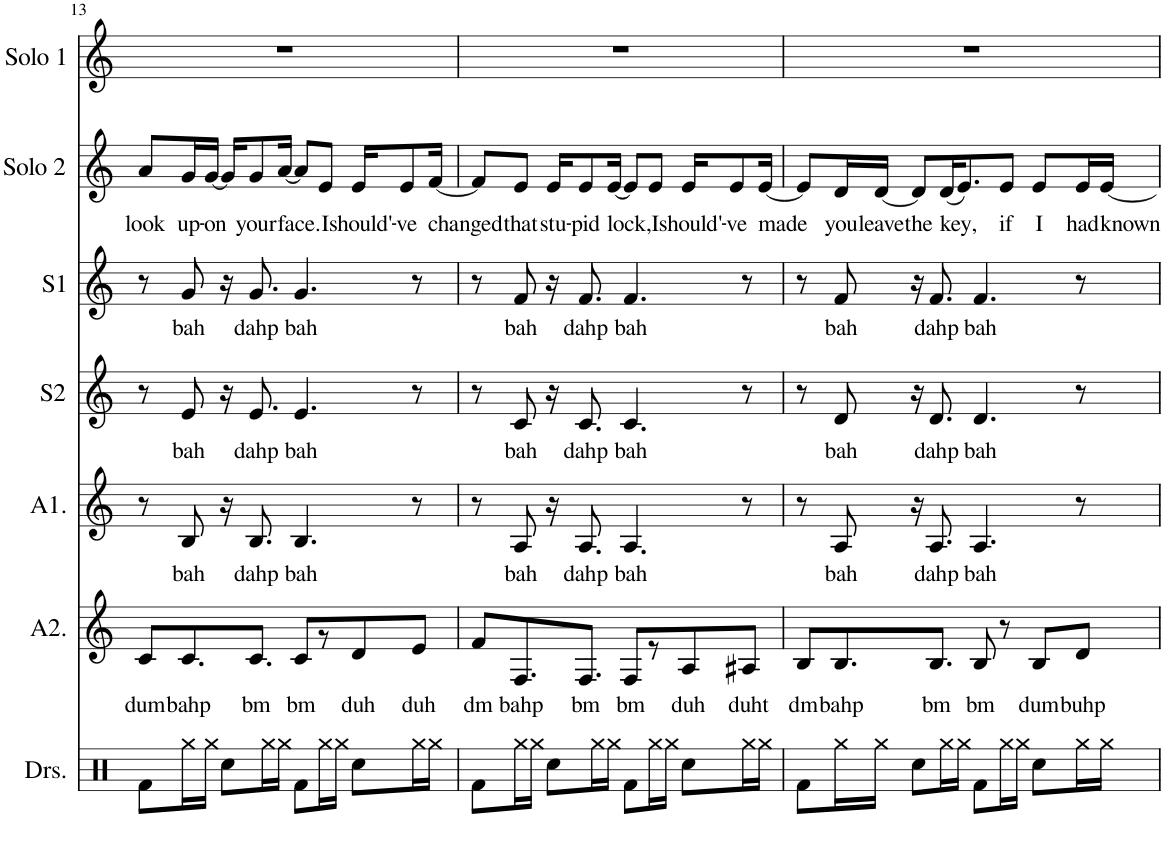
**kern	**kern	**text	**kern	**text	**kern	**text	**kern	**text	**kern	**text	**kern
*part7	*part6	*part6	*part5	*part5	*part4	*part4	*part3	*part3	*part2	*part2	*part1
*staff7	*staff6	*staff6	*staff5	*staff5	*staff4	*staff4	*staff3	*staff3	*staff2	*staff2	*staff1
*I"Drumset	*I"Alto 2	*	*I"Alto 1	*	*I"Soprano 2	*	*I"Soprano 1	*	*I"Solo 2	*	*I"Solo 1
*I'Drs.	*I'A2.	*	*I'A1.	*	*I'S2	*	*I'S1	*	*I'Solo 2	*	*I'Solo 1
!!LO:PB:g=z
*clefX	*clefG2	*	*clefG2	*	*clefG2	*	*clefG2	*	*clefG2	*	*clefG2
*k[]	*k[]	*	*k[]	*	*k[]	*	*k[]	*	*k[]	*	*k[]
*M4/4	*M4/4	*	*M4/4	*	*M4/4	*	*M4/4	*	*M4/4	*	*M4/4
=13	=13	=13	=13	=13	=13	=13	=13	=13	=13	=13	=13
!	!	!LO:LY:b	!	!	!	!	!	!	!	!LO:LY:b	!
8Rf\L	8c/L	dum	8r	.	8r	.	8r	.	8a/L	look	1r
!	!	!LO:LY:b	!	!LO:LY:b	!	!LO:LY:b	!	!LO:LY:b	!	!LO:LY:b	!
16Rgg\L	8.c/	bahp	8B/	bah	8e/	bah	8g/	bah	16g/L	up-	.
!	!	!	!	!	!	!	!	!	!	!LO:LY:b	!
16Rgg\JJ	.	.	.	.	.	.	.	.	[16g/JJ	-on	.
8Rcc\L	.	.	16r	.	16r	.	16r	.	16g/KL]	.	.
!	!	!LO:LY:b	!	!LO:LY:b	!	!LO:LY:b	!	!LO:LY:b	!	!LO:LY:b	!
.	8.c/J	bm	8.B/	dahp	8.e/	dahp	8.g/	dahp	8g/	your	.
16Rgg\L	.	.	.	.	.	.	.	.	.	.	.
!	!	!	!	!	!	!	!	!	!	!LO:LY:b	!
16Rgg\JJ	.	.	.	.	.	.	.	.	[16a/Jk	face.	.
!	!	!LO:LY:b	!	!LO:LY:b	!	!LO:LY:b	!	!LO:LY:b	!	!	!
8Rf\L	8c/L	bm	4.B/	bah	4.e/	bah	4.g/	bah	8a/L]	.	.
!	!	!	!	!	!	!	!	!	!	!LO:LY:b	!
16Rgg\L	8r	.	.	.	.	.	.	.	8e/J	I	.
16Rgg\JJ	.	.	.	.	.	.	.	.	.	.	.
!	!	!LO:LY:b	!	!	!	!	!	!	!	!LO:LY:b	!
8Rcc\L	8d/	duh	.	.	.	.	.	.	16e/KL	should'-	.
!	!	!	!	!	!	!	!	!	!	!LO:LY:b	!
.	.	.	.	.	.	.	.	.	8e/	-ve	.
!	!	!LO:LY:b	!	!	!	!	!	!	!	!	!
16Rgg\L	8e/J	duh	8r	.	8r	.	8r	.	.	.	.
!	!	!	!	!	!	!	!	!	!	!LO:LY:b	!
16Rgg\JJ	.	.	.	.	.	.	.	.	[16f/Jk	changed	.
=14	=14	=14	=14	=14	=14	=14	=14	=14	=14	=14	=14
!	!	!LO:LY:b	!	!	!	!	!	!	!	!	!
8Rf\L	8f/L	dm	8r	.	8r	.	8r	.	8f/L]	.	1r
!	!	!LO:LY:b	!	!LO:LY:b	!	!LO:LY:b	!	!LO:LY:b	!	!LO:LY:b	!
16Rgg\L	8.F/	bahp	8A/	bah	8c/	bah	8f/	bah	8e/J	that	.
16Rgg\JJ	.	.	.	.	.	.	.	.	.	.	.
!	!	!	!	!	!	!	!	!	!	!LO:LY:b	!
8Rcc\L	.	.	16r	.	16r	.	16r	.	16e/KL	stu-	.
!	!	!LO:LY:b	!	!LO:LY:b	!	!LO:LY:b	!	!LO:LY:b	!	!LO:LY:b	!
.	8.F/J	bm	8.A/	dahp	8.c/	dahp	8.f/	dahp	8e/	-pid	.
16Rgg\L	.	.	.	.	.	.	.	.	.	.	.
!	!	!	!	!	!	!	!	!	!	!LO:LY:b	!
16Rgg\JJ	.	.	.	.	.	.	.	.	[16e/Jk	lock,	.
!	!	!LO:LY:b	!	!LO:LY:b	!	!LO:LY:b	!	!LO:LY:b	!	!	!
8Rf\L	8F/L	bm	4.A/	bah	4.c/	bah	4.f/	bah	8e/L]	.	.
!	!	!	!	!	!	!	!	!	!	!LO:LY:b	!
16Rgg\L	8r	.	.	.	.	.	.	.	8e/J	I	.
16Rgg\JJ	.	.	.	.	.	.	.	.	.	.	.
!	!	!LO:LY:b	!	!	!	!	!	!	!	!LO:LY:b	!
8Rcc\L	8A/	duh	.	.	.	.	.	.	16e/KL	should'-	.
!	!	!	!	!	!	!	!	!	!	!LO:LY:b	!
.	.	.	.	.	.	.	.	.	8e/	-ve	.
!	!	!LO:LY:b	!	!	!	!	!	!	!	!	!
16Rgg\L	8A#X/J	duht	8r	.	8r	.	8r	.	.	.	.
!	!	!	!	!	!	!	!	!	!	!LO:LY:b	!
16Rgg\JJ	.	.	.	.	.	.	.	.	[16e/Jk	made	.
=15	=15	=15	=15	=15	=15	=15	=15	=15	=15	=15	=15
!	!	!LO:LY:b	!	!	!	!	!	!	!	!	!
8Rf\L	8B/L	dm	8r	.	8r	.	8r	.	8e/L]	.	1r
!	!	!LO:LY:b	!	!LO:LY:b	!	!LO:LY:b	!	!LO:LY:b	!	!LO:LY:b	!
16Rgg\L	8.B/	bahp	8A/	bah	8d/	bah	8f/	bah	16d/L	you	.
!	!	!	!	!	!	!	!	!	!	!LO:LY:b	!
16Rgg\JJ	.	.	.	.	.	.	.	.	[16d/JJ	leave	.
!	!	!	!	!	!	!	!	!	!	!LO:LY:b	!
8Rcc\L	.	.	16r	.	16r	.	16r	.	8d/L]	the	.
!	!	!LO:LY:b	!	!LO:LY:b	!	!LO:LY:b	!	!LO:LY:b	!	!	!
.	8.B/J	bm	8.A/	dahp	8.d/	dahp	8.f/	dahp	.	.	.
!	!	!	!	!	!	!	!	!	!	!LO:LY:b	!
16Rgg\L	.	.	.	.	.	.	.	.	(16d/K	key,	.
16Rgg\JJ	.	.	.	.	.	.	.	.	8.e/)	.	.
!	!	!LO:LY:b	!	!LO:LY:b	!	!LO:LY:b	!	!LO:LY:b	!	!	!
8Rf\L	8B/	bm	4.A/	bah	4.d/	bah	4.f/	bah	.	.	.
!	!	!	!	!	!	!	!	!	!	!LO:LY:b	!
16Rgg\L	8r	.	.	.	.	.	.	.	8e/J	if	.
16Rgg\JJ	.	.	.	.	.	.	.	.	.	.	.
!	!	!LO:LY:b	!	!	!	!	!	!	!	!LO:LY:b	!
8Rcc\L	8B/L	dum	.	.	.	.	.	.	8e/L	I	.
!	!	!LO:LY:b	!	!	!	!	!	!	!	!LO:LY:b	!
16Rgg\L	8d/J	buhp	8r	.	8r	.	8r	.	16e/L	had	.
!	!	!	!	!	!	!	!	!	!	!LO:LY:b	!
16Rgg\JJ	.	.	.	.	.	.	.	.	[16e/JJ	known	.
=	=	=	=	=	=	=	=	=	=	=	=
*-	*-	*-	*-	*-	*-	*-	*-	*-	*-	*-	*-
